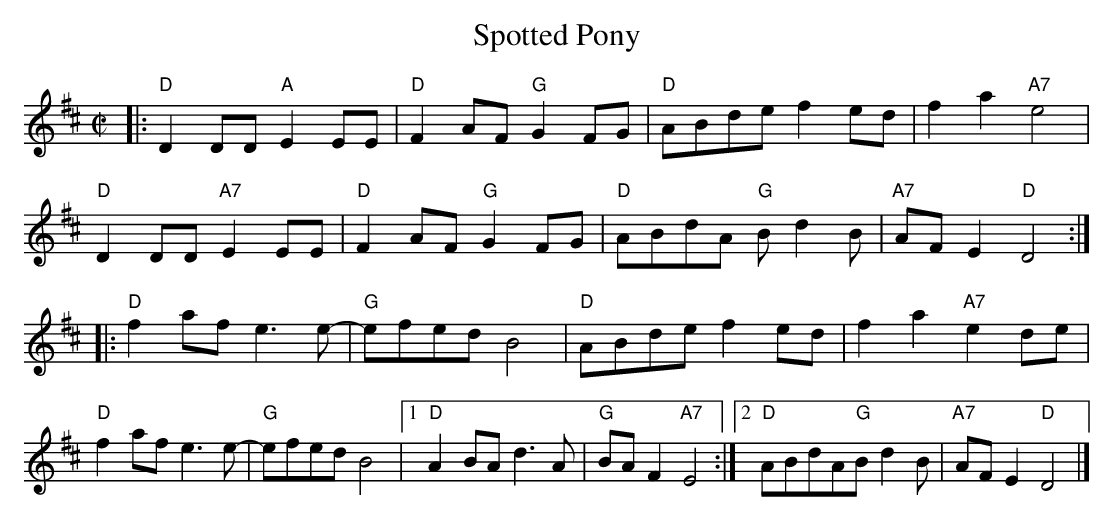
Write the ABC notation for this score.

X:1
T:Spotted Pony
M:C|
L:1/8
K: D
|: "D"D2DD "A"E2EE | "D"F2AF "G"G2FG | "D"ABde f2ed | f2a2 "A7"e4 |
"D"D2DD "A7"E2EE | "D"F2AF "G"G2FG | "D"ABdA "G"Bd2B | "A7"AFE2 "D"D4 :|
|: "D"f2af e3e- | "G"efed B4 | "D"ABde f2ed | f2a2 "A7"e2de |
"D"f2afe3e- | "G"efed B4 |[1"D"A2BAd3A | "G"BAF2 "A7"E4:|[2"D"ABdA"G"Bd2B|"A7"AFE2 "D"D4|]
